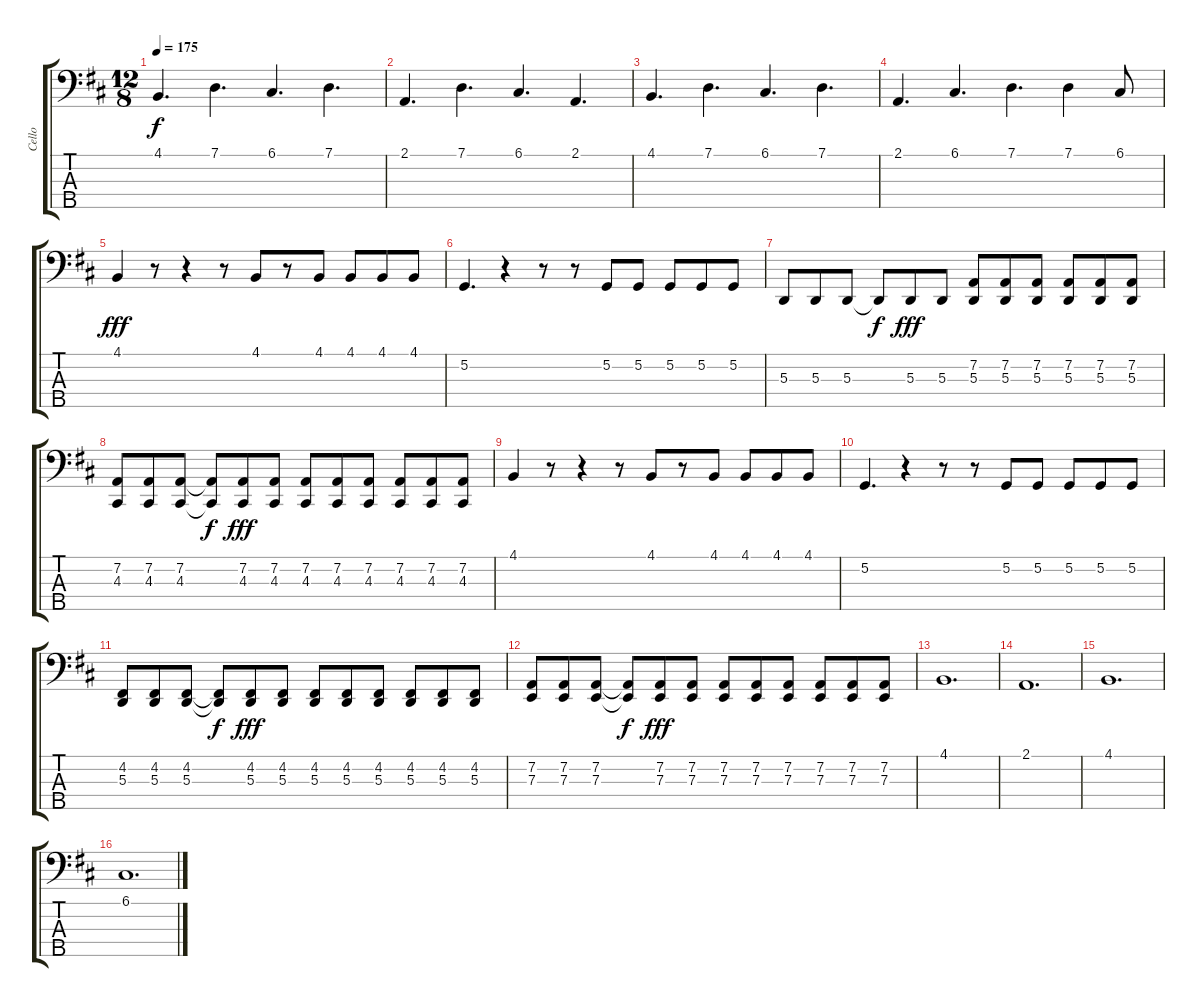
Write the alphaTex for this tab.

\track ("Cello" "Cello") {instrument cello bank 255}
\staff {score tabs}
\tuning (G2 D2 A1 E1 B0) {hide}
\ts (12 8)
\tempo 175
\clef f4
\ks d
4.1.4{d dy f} 7.1.4{d} 6.1.4{d} 7.1.4{d} |
2.1.4{d} 7.1.4{d} 6.1.4{d} 2.1.4{d} |
4.1.4{d} 7.1.4{d} 6.1.4{d} 7.1.4{d} |
2.1.4{d} 6.1.4{d} 7.1.4{d} 7.1.4 6.1.8 |
4.1.4{dy fff} r.8 r.4 r.8 4.1.8 r.8 4.1.8 4.1.8 4.1.8 4.1.8 |
5.2.4{d} r.4 r.8 r.8 5.2.8 5.2.8 5.2.8 5.2.8 5.2.8 |
5.3.8 5.3.8 5.3.8 5.3{t}.8{dy f} 5.3.8{dy fff} 5.3.8 (7.2 5.3).8 (7.2 5.3).8 (7.2 5.3).8 (7.2 5.3).8 (7.2 5.3).8 (7.2 5.3).8 |
(7.2 4.3).8 (7.2 4.3).8 (7.2 4.3).8 (7.2{t} 4.3{t}).8{dy f} (7.2 4.3).8{dy fff} (7.2 4.3).8 (7.2 4.3).8 (7.2 4.3).8 (7.2 4.3).8 (7.2 4.3).8 (7.2 4.3).8 (7.2 4.3).8 |
4.1.4 r.8 r.4 r.8 4.1.8 r.8 4.1.8 4.1.8 4.1.8 4.1.8 |
5.2.4{d} r.4 r.8 r.8 5.2.8 5.2.8 5.2.8 5.2.8 5.2.8 |
(4.2 5.3).8 (4.2 5.3).8 (4.2 5.3).8 (4.2{t} 5.3{t}).8{dy f} (4.2 5.3).8{dy fff} (4.2 5.3).8 (4.2 5.3).8 (4.2 5.3).8 (4.2 5.3).8 (4.2 5.3).8 (4.2 5.3).8 (4.2 5.3).8 |
(7.2 7.3).8 (7.2 7.3).8 (7.2 7.3).8 (7.2{t} 7.3{t}).8{dy f} (7.2 7.3).8{dy fff} (7.2 7.3).8 (7.2 7.3).8 (7.2 7.3).8 (7.2 7.3).8 (7.2 7.3).8 (7.2 7.3).8 (7.2 7.3).8 |
4.1.1{d} |
2.1.1{d} |
4.1.1{d} |
6.1.1{d}
